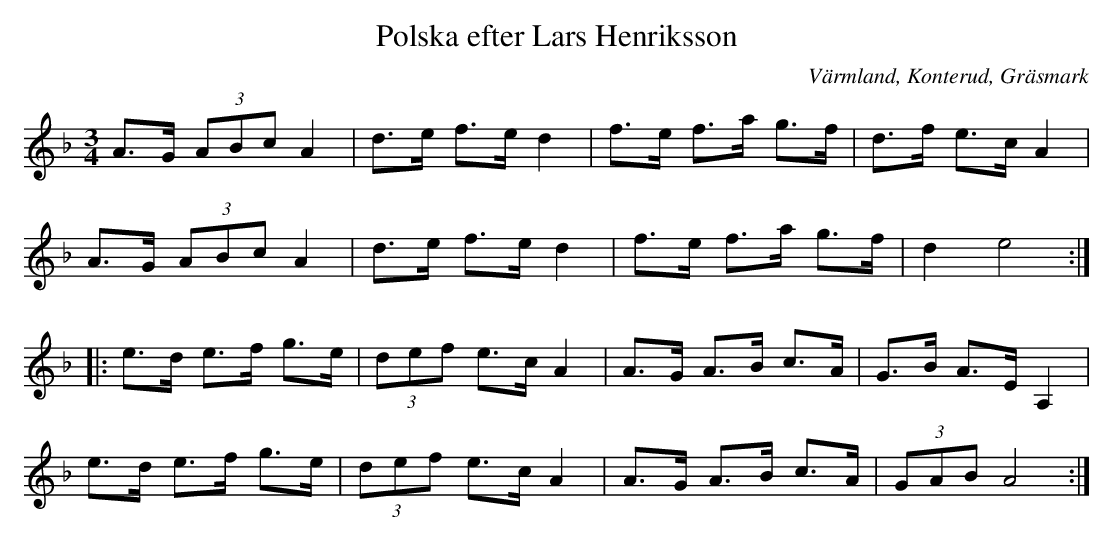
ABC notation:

X:1
T: Polska efter Lars Henriksson
O: Värmland, Konterud, Gräsmark
M: 3/4
L: 1/8
K: Dm
A>G (3ABc A2 | d>e f>e d2 | f>e f>a g>f | d>f e>c A2 |
A>G (3ABc A2 | d>e f>e d2 | f>e f>a g>f | d2 e4 ::
e>d e>f g>e | (3def e>c A2 | A>G A>B c>A | G>B A>E A,2 |
e>d e>f g>e | (3def e>c A2 | A>G A>B c>A | (3GAB A4 :|
